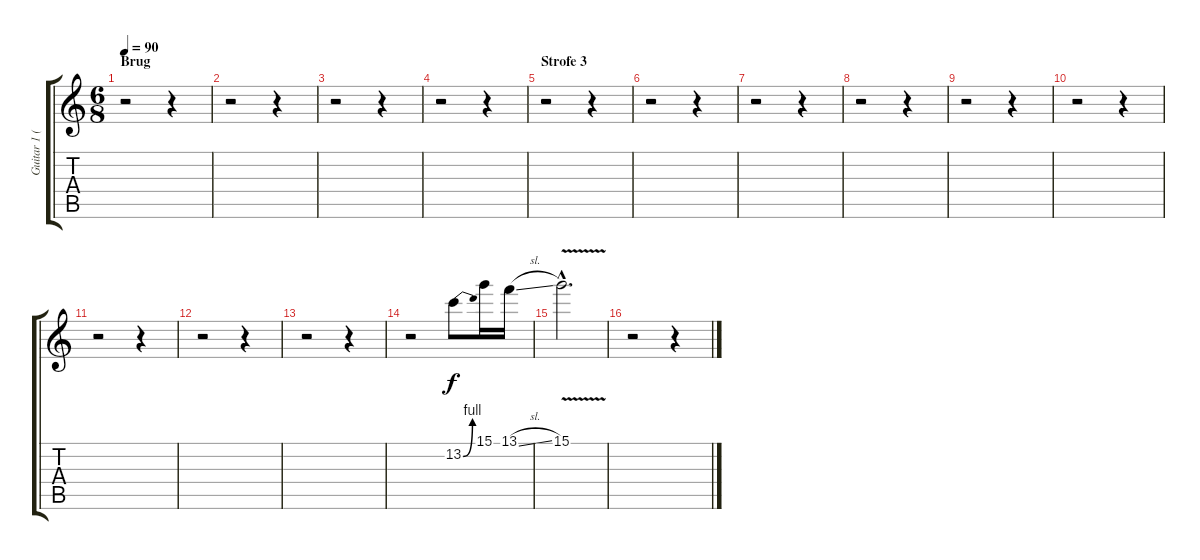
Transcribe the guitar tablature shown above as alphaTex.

\track ("Guitar 1 (overdriven)" "Guitar 1 (") {instrument overdrivenguitar}
\staff {score tabs}
\tuning (E4 B3 G3 D3 A2 E2) {hide}
\ts (6 8)
\section ("" "Brug")
\tempo 90
\clef g2
\ks c
r.2{dy f} r.4 |
r.2 r.4 |
r.2 r.4 |
r.2 r.4 |
\section ("" "Strofe 3")
r.2 r.4 |
r.2 r.4 |
r.2 r.4 |
r.2 r.4 |
r.2 r.4 |
r.2 r.4 |
r.2 r.4 |
r.2 r.4 |
r.2 r.4 |
r.2 13.2{be (bend 0 0 60 4)}.8 15.1.16 13.1{sl}.16 |
15.1{v hac}.2{d} |
r.2 r.4
